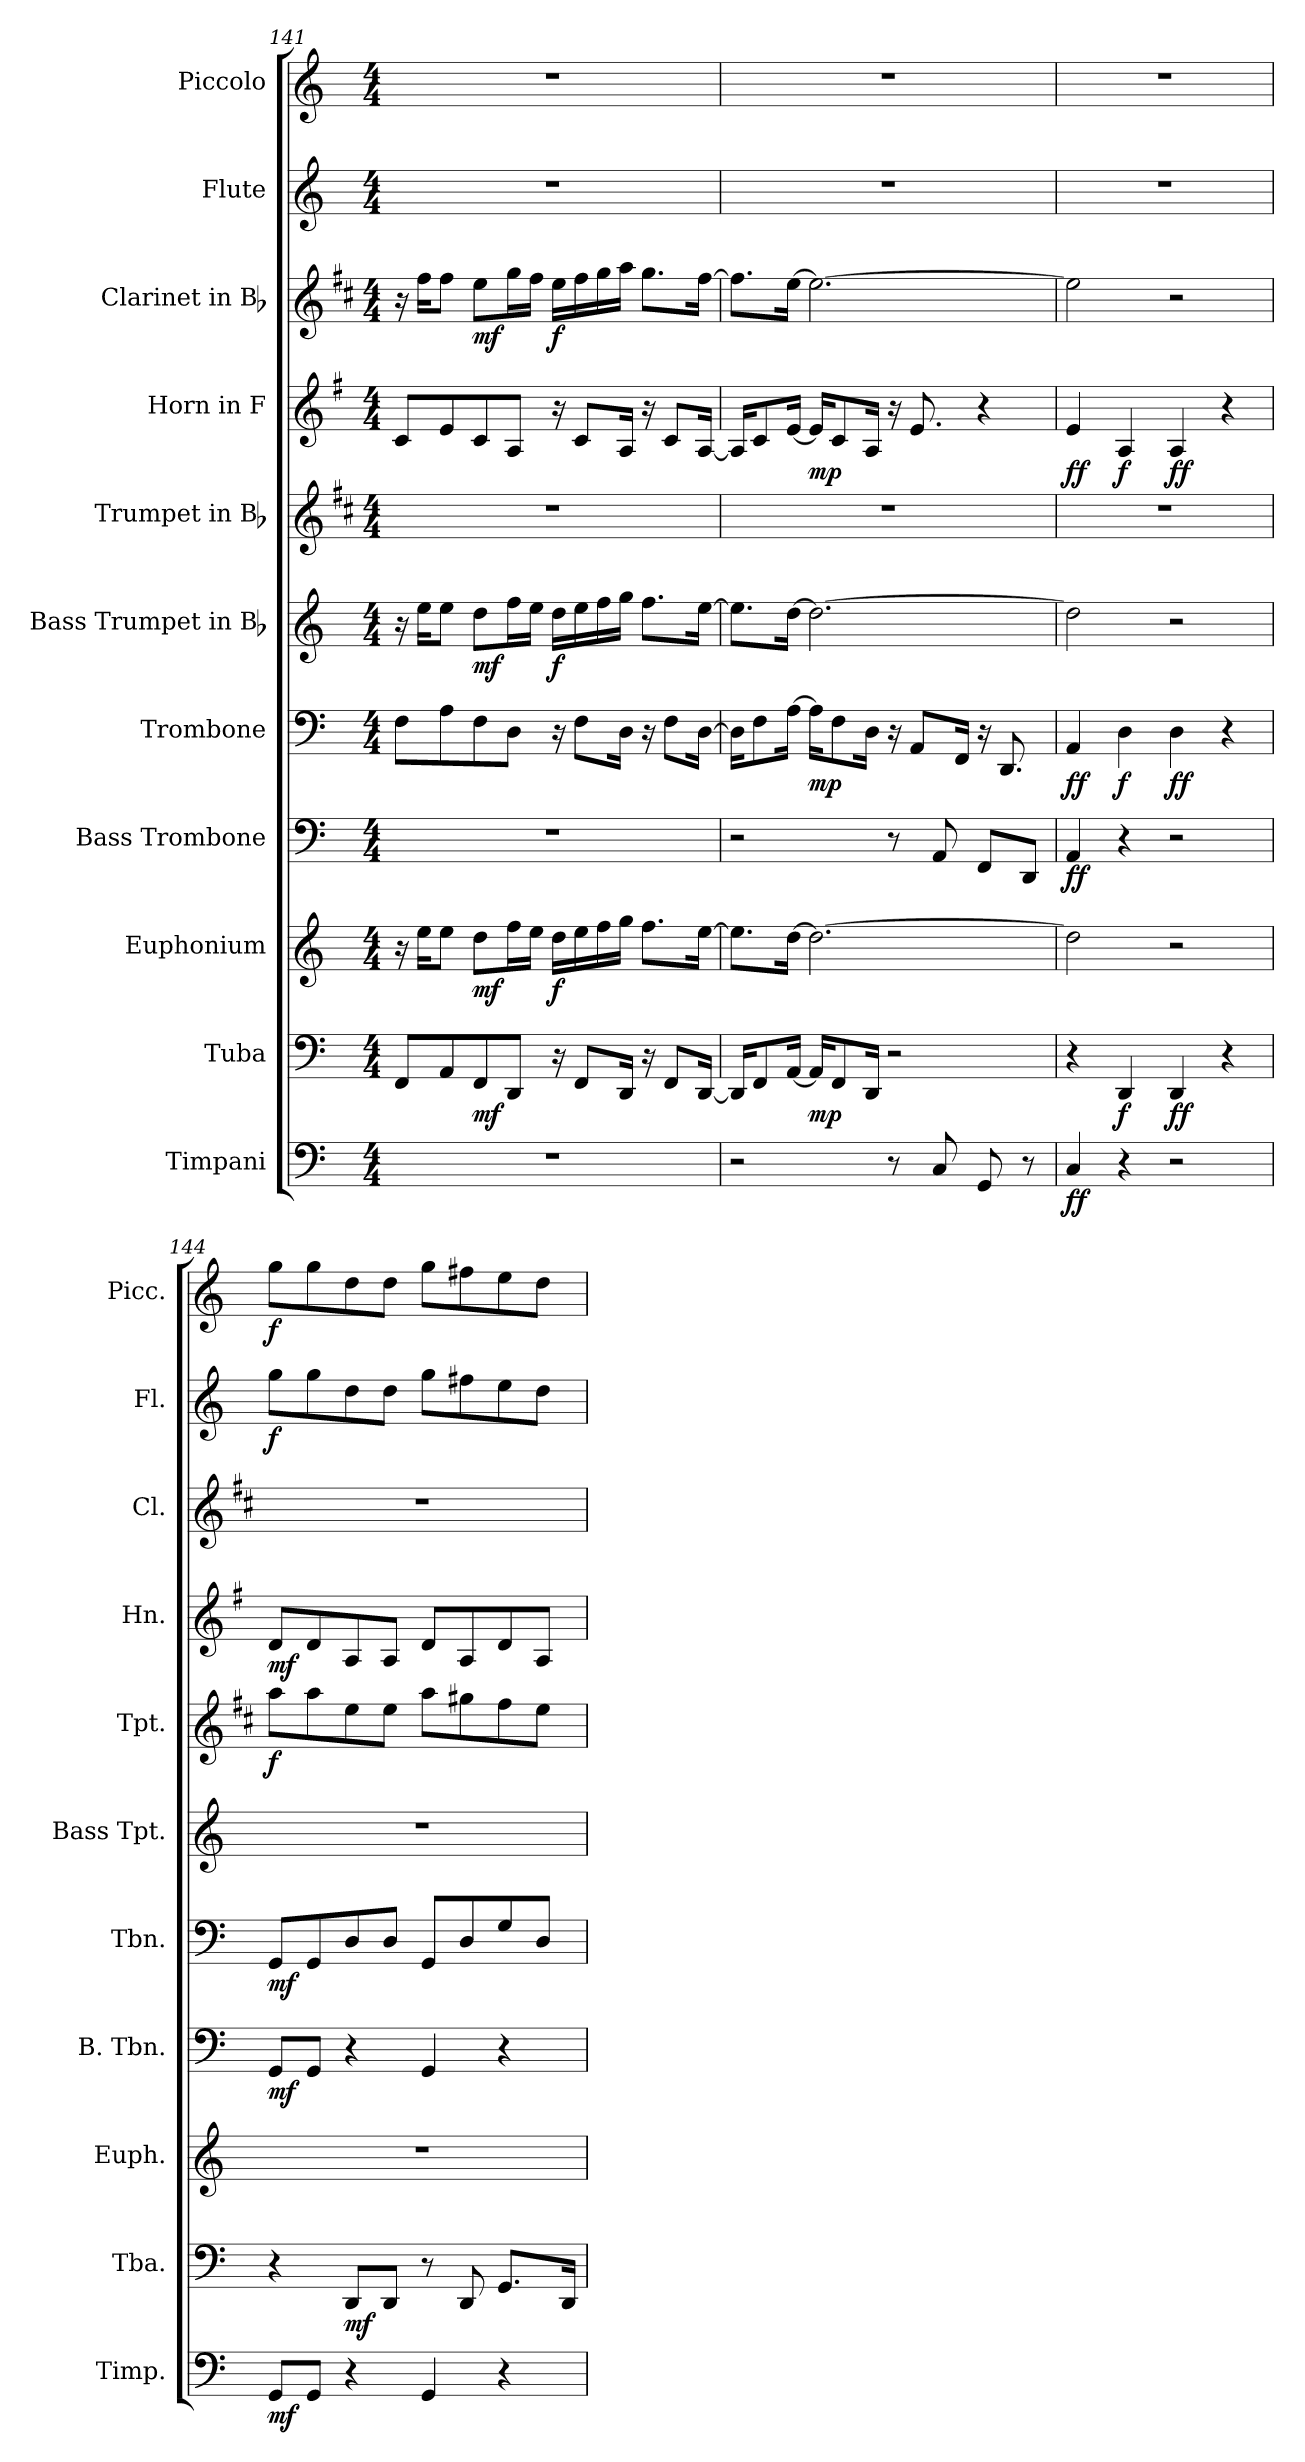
**kern	**dynam	**kern	**dynam	**kern	**dynam	**kern	**dynam	**kern	**dynam	**kern	**dynam	**kern	**dynam	**kern	**dynam	**kern	**dynam	**kern	**dynam	**kern	**dynam
*part11	*part11	*part10	*part10	*part9	*part9	*part8	*part8	*part7	*part7	*part6	*part6	*part5	*part5	*part4	*part4	*part3	*part3	*part2	*part2	*part1	*part1
*staff11	*staff11	*staff10	*staff10	*staff9	*staff9	*staff8	*staff8	*staff7	*staff7	*staff6	*staff6	*staff5	*staff5	*staff4	*staff4	*staff3	*staff3	*staff2	*staff2	*staff1	*staff1
*I"Timpani	*	*I"Tuba	*	*I"Euphonium	*	*I"Bass Trombone	*	*I"Trombone	*	*I"Bass Trumpet in Bb	*	*I"Trumpet in Bb	*	*I"Horn in F	*	*I"Clarinet in Bb	*	*I"Flute	*	*I"Piccolo	*
*I'Timp.	*	*I'Tba.	*	*I'Euph.	*	*I'B. Tbn.	*	*I'Tbn.	*	*I'Bass Tpt.	*	*I'Tpt.	*	*I'Hn.	*	*I'Cl.	*	*I'Fl.	*	*I'Picc.	*
*clefF4	*	*clefF4	*	*clefG2	*	*clefF4	*	*clefF4	*	*clefG2	*	*clefG2	*	*clefG2	*	*clefG2	*	*clefG2	*	*clefG2	*
*	*	*	*	*ITrd8c14	*	*	*	*	*	*ITrd8c14	*	*ITrd1c2	*	*ITrd4c7	*	*ITrd1c2	*	*	*	*ITrd-7c-12	*
*k[]	*	*k[]	*	*k[]	*	*k[]	*	*k[]	*	*k[]	*	*k[]	*	*k[]	*	*k[]	*	*k[]	*	*k[]	*
*C:	*	*C:	*	*C:	*	*C:	*	*C:	*	*C:	*	*C:	*	*C:	*	*C:	*	*C:	*	*C:	*
*M4/4	*	*M4/4	*	*M4/4	*	*M4/4	*	*M4/4	*	*M4/4	*	*M4/4	*	*M4/4	*	*M4/4	*	*M4/4	*	*M4/4	*
=141	=141	=141	=141	=141	=141	=141	=141	=141	=141	=141	=141	=141	=141	=141	=141	=141	=141	=141	=141	=141	=141
1r	.	8FFi/L	.	16r	.	1r	.	8Fi\L	.	16r	.	1r	.	8Fi/L	.	16r	.	1r	.	1r	.
.	.	.	.	16ei\KL	.	.	.	.	.	16ei\KL	.	.	.	.	.	16eei\KL	.	.	.	.	.
.	.	8AAi/	.	8ei\J	.	.	.	8Ai\	.	8ei\J	.	.	.	8Ai/	.	8eei\J	.	.	.	.	.
.	.	8FFi/	mf	8di\L	mf	.	.	8Fi\	.	8di\L	mf	.	.	8Fi/	.	8ddi\L	mf	.	.	.	.
.	.	8DDi/J	.	16fi\L	.	.	.	8Di\J	.	16fi\L	.	.	.	8Di/J	.	16ffi\L	.	.	.	.	.
.	.	.	.	16ei\JJ	.	.	.	.	.	16ei\JJ	.	.	.	.	.	16eei\JJ	.	.	.	.	.
.	.	16r	.	16di\LL	f	.	.	16r	.	16di\LL	f	.	.	16r	.	16ddi\LL	f	.	.	.	.
.	.	8FFi/L	.	16ei\	.	.	.	8Fi\L	.	16ei\	.	.	.	8Fi/L	.	16eei\	.	.	.	.	.
.	.	.	.	16fi\	.	.	.	.	.	16fi\	.	.	.	.	.	16ffi\	.	.	.	.	.
.	.	16DDi/Jk	.	16gi\JJ	.	.	.	16Di\Jk	.	16gi\JJ	.	.	.	16Di/Jk	.	16ggi\JJ	.	.	.	.	.
.	.	16r	.	8.fi\L	.	.	.	16r	.	8.fi\L	.	.	.	16r	.	8.ffi\L	.	.	.	.	.
.	.	8FFi/L	.	.	.	.	.	8Fi\L	.	.	.	.	.	8Fi/L	.	.	.	.	.	.	.
.	.	[16DDi/Jk	.	[16ei\Jk	.	.	.	[16Di\Jk	.	[16ei\Jk	.	.	.	[16Di/Jk	.	[16eei\Jk	.	.	.	.	.
=142	=142	=142	=142	=142	=142	=142	=142	=142	=142	=142	=142	=142	=142	=142	=142	=142	=142	=142	=142	=142	=142
2r	.	16DDi/KL]	.	8.ei\L]	.	2r	.	16Di\KL]	.	8.ei\L]	.	1r	.	16Di/KL]	.	8.eei\L]	.	1r	.	1r	.
.	.	8FFi/	.	.	.	.	.	8Fi\	.	.	.	.	.	8Fi/	.	.	.	.	.	.	.
.	.	[16AAi/Jk	.	[16di\Jk	.	.	.	[16Ai\Jk	.	[16di\Jk	.	.	.	[16Ai/Jk	.	[16ddi\Jk	.	.	.	.	.
.	.	16AAi/KL]	mp	2.di\_	.	.	.	16Ai\KL]	mp	2.di\_	.	.	.	16Ai/KL]	mp	2.ddi\_	.	.	.	.	.
.	.	8FFi/	.	.	.	.	.	8Fi\	.	.	.	.	.	8Fi/	.	.	.	.	.	.	.
.	.	16DDi/Jk	.	.	.	.	.	16Di\Jk	.	.	.	.	.	16Di/Jk	.	.	.	.	.	.	.
8r	.	2r	.	.	.	8r	.	16r	.	.	.	.	.	16r	.	.	.	.	.	.	.
.	.	.	.	.	.	.	.	8AAi/L	.	.	.	.	.	8.Ai/	.	.	.	.	.	.	.
8Ci/	.	.	.	.	.	8AAi/	.	.	.	.	.	.	.	.	.	.	.	.	.	.	.
.	.	.	.	.	.	.	.	16FFi/Jk	.	.	.	.	.	.	.	.	.	.	.	.	.
8GGi/	.	.	.	.	.	8FFi/L	.	16r	.	.	.	.	.	4r	.	.	.	.	.	.	.
.	.	.	.	.	.	.	.	8.DDi/	.	.	.	.	.	.	.	.	.	.	.	.	.
8r	.	.	.	.	.	8DDi/J	.	.	.	.	.	.	.	.	.	.	.	.	.	.	.
=143	=143	=143	=143	=143	=143	=143	=143	=143	=143	=143	=143	=143	=143	=143	=143	=143	=143	=143	=143	=143	=143
4Ci/	ff	4r	.	2di\]	.	4AAi/	ff	4AAi/	ff	2di\]	.	1r	.	4Ai/	ff	2ddi\]	.	1r	.	1r	.
4r	.	4DDi/	f	.	.	4r	.	4Di\	f	.	.	.	.	4Di/	f	.	.	.	.	.	.
2r	.	4DDi/	ff	2r	.	2r	.	4Di\	ff	2r	.	.	.	4Di/	ff	2r	.	.	.	.	.
.	.	4r	.	.	.	.	.	4r	.	.	.	.	.	4r	.	.	.	.	.	.	.
!!LO:PB:g=z
=144	=144	=144	=144	=144	=144	=144	=144	=144	=144	=144	=144	=144	=144	=144	=144	=144	=144	=144	=144	=144	=144
8GGi/L	mf	4r	.	1r	.	8GGi/L	mf	8GGi/L	mf	1r	.	8ggi\L	f	8Gi/L	mf	1r	.	8ggi\L	f	8gggi\L	f
8GGi/J	.	.	.	.	.	8GGi/J	.	8GGi/	.	.	.	8ggi\	.	8Gi/	.	.	.	8ggi\	.	8gggi\	.
4r	.	8DDi/L	mf	.	.	4r	.	8Di/	.	.	.	8ddi\	.	8Di/	.	.	.	8ddi\	.	8dddi\	.
.	.	8DDi/J	.	.	.	.	.	8Di/J	.	.	.	8ddi\J	.	8Di/J	.	.	.	8ddi\J	.	8dddi\J	.
4GGi/	.	8r	.	.	.	4GGi/	.	8GGi/L	.	.	.	8ggi\L	.	8Gi/L	.	.	.	8ggi\L	.	8gggi\L	.
.	.	8DDi/	.	.	.	.	.	8Di/	.	.	.	8ff#Xi\	.	8Di/	.	.	.	8ff#Xi\	.	8fff#Xi\	.
4r	.	8.GGi/L	.	.	.	4r	.	8Gi/	.	.	.	8eei\	.	8Gi/	.	.	.	8eei\	.	8eeei\	.
.	.	.	.	.	.	.	.	8Di/J	.	.	.	8ddi\J	.	8Di/J	.	.	.	8ddi\J	.	8dddi\J	.
.	.	16DDi/Jk	.	.	.	.	.	.	.	.	.	.	.	.	.	.	.	.	.	.	.
=	=	=	=	=	=	=	=	=	=	=	=	=	=	=	=	=	=	=	=	=	=
*-	*-	*-	*-	*-	*-	*-	*-	*-	*-	*-	*-	*-	*-	*-	*-	*-	*-	*-	*-	*-	*-
